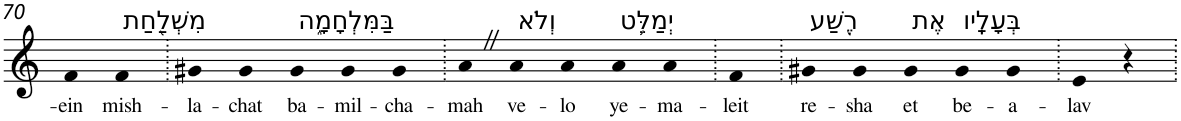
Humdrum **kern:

**kern	**text
*part1	*part1
*staff1	*staff1
*I"Piano	*
*I'Pno	*
!!LO:PB:g=z
*clefG2	*
*k[]	*
=70	=70
!	!LO:LY:b
4f	-ein
!LO:TX:a:t=מִשְׁלַ֖חַת	!
!	!LO:LY:b
4f	mish-
=71.	=71.
!	!LO:LY:b
4g#X	-la-
!	!LO:LY:b
4g#	-chat
!LO:TX:a:t=בַּמִּלְחָמָ֑ה	!
!	!LO:LY:b
4g#	ba-
!	!LO:LY:b
4g#	-mil-
!	!LO:LY:b
4g#	-cha-
=72.	=72.
!	!LO:LY:b
4aZ	-mah
!LO:TX:a:t=וְלֹא	!
!	!LO:LY:b
4a	ve-
!	!LO:LY:b
4a	-lo
!LO:TX:a:t=יְמַלֵּ֥ט	!
!	!LO:LY:b
4a	ye-
!	!LO:LY:b
4a	-ma-
=73.	=73.
!	!LO:LY:b
4f	-leit
=74.	=74.
!LO:TX:a:t=רֶ֖שַׁע	!
!	!LO:LY:b
4g#X	re-
!	!LO:LY:b
4g#	-sha
!LO:TX:a:t=אֶת	!
!	!LO:LY:b
4g#	et
!LO:TX:a:t=בְּעָלָֽיו	!
!	!LO:LY:b
4g#	be-
!	!LO:LY:b
4g#	-a-
=75.	=75.
!	!LO:LY:b
4e	-lav
4r	.
=.	=.
*-	*-
